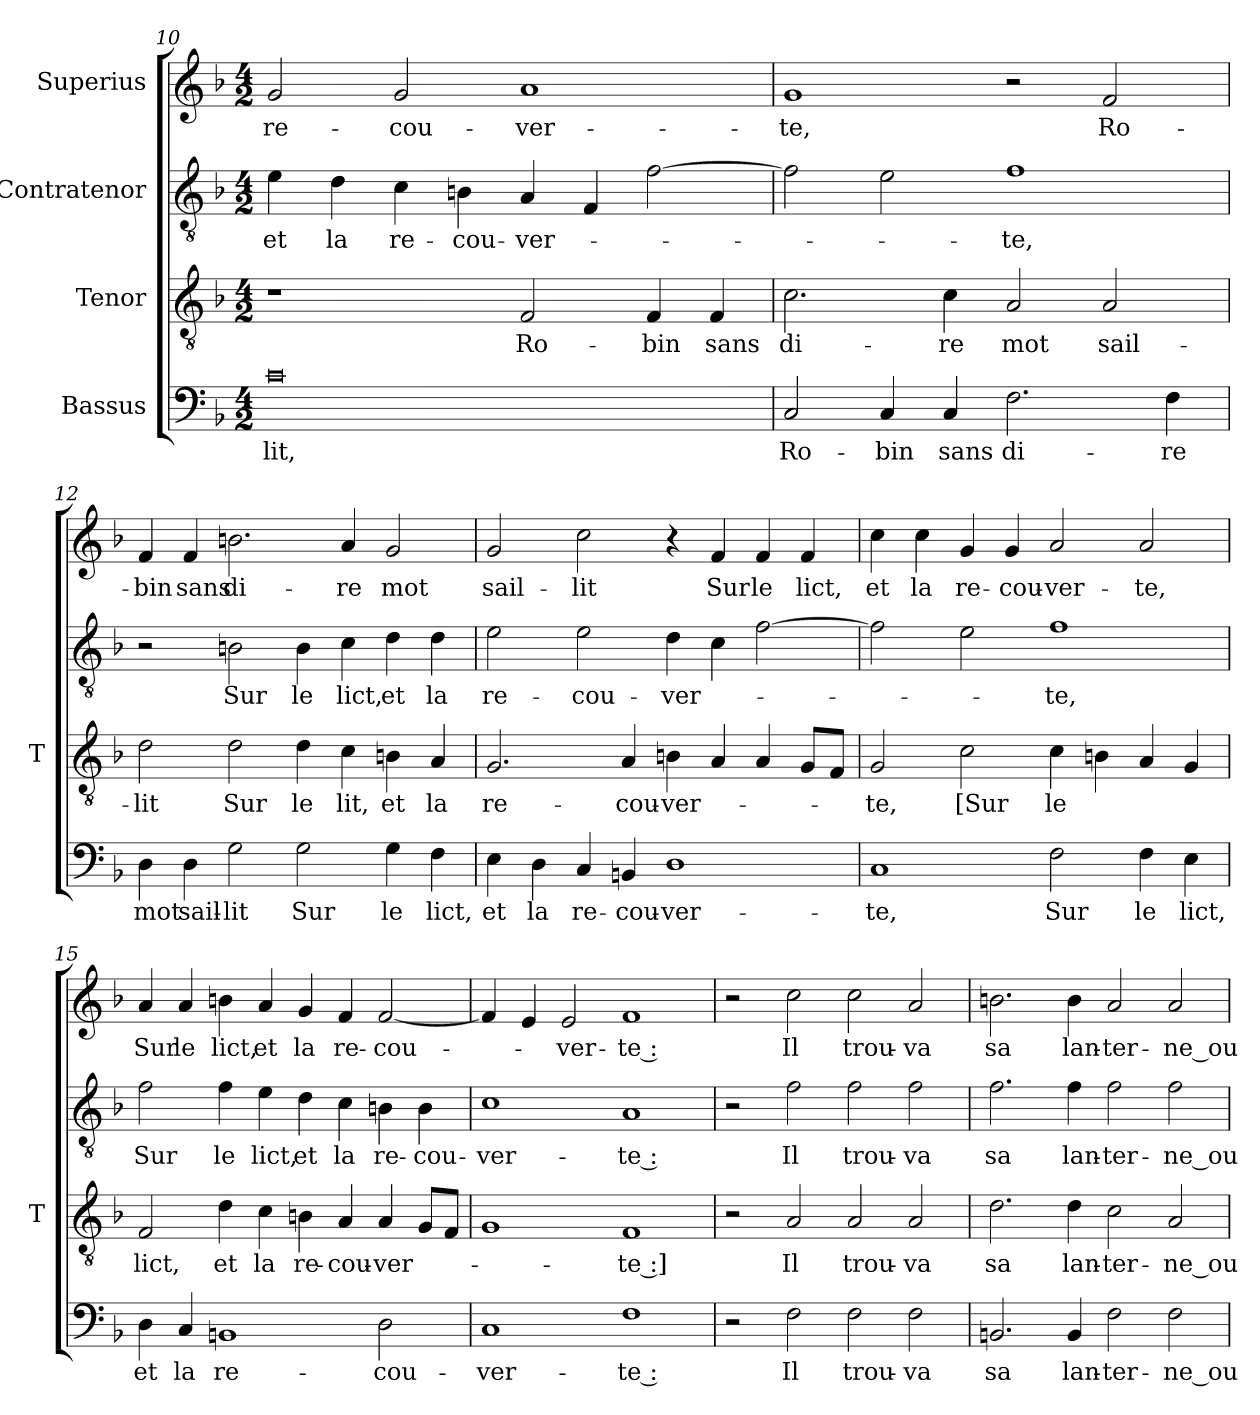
**kern	**text	**kern	**text	**kern	**text	**kern	**text
*part4	*part4	*part3	*part3	*part2	*part2	*part1	*part1
*staff4	*staff4	*staff3	*staff3	*staff2	*staff2	*staff1	*staff1
*I"Bassus	*	*I"Tenor	*	*I"Contratenor	*	*I"Superius	*
*	*	*I'T	*	*	*	*	*
*clefF4	*	*clefGv2	*	*clefGv2	*	*clefG2	*
*k[b-]	*	*k[b-]	*	*k[b-]	*	*k[b-]	*
*M4/2	*	*M4/2	*	*M4/2	*	*M4/2	*
=10	=10	=10	=10	=10	=10	=10	=10
0c	-lit,	1r	.	4e	-et	2g	re-
.	.	.	.	4d	-la	.	.
.	.	.	.	4c	re-	2g	cou-
.	.	.	.	4Bn	cou-	.	.
.	.	2F	Ro-	4A	ver-	1a	ver-
.	.	.	.	4F	.	.	.
.	.	4F	-bin	[2f	.	.	.
.	.	4F	-sans	.	.	.	.
=11	=11	=11	=11	=11	=11	=11	=11
2C	Ro-	2.c	di-	2f]	.	1g	-te,
4C	-bin	.	.	2e	.	.	.
4C	-sans	4c	-re	.	.	.	.
2.F	di-	2A	-mot	1f	-te,	2r	.
.	.	2A	sail-	.	.	2f	Ro-
4F	-re	.	.	.	.	.	.
=12	=12	=12	=12	=12	=12	=12	=12
4D	-mot	2d	-lit	2r	.	4f	-bin
4D	sail-	.	.	.	.	4f	-sans
2G	-lit	2d	-Sur	2Bn	-Sur	2.bn	di-
2G	-Sur	4d	-le	4B	-le	.	.
.	.	4c	-lit,	4c	-lict,	4a	-re
4G	-le	4Bn	-et	4d	-et	2g	-mot
4F	-lict,	4A	-la	4d	-la	.	.
=13	=13	=13	=13	=13	=13	=13	=13
4E	-et	2.G	re-	2e	re-	2g	sail-
4D	-la	.	.	.	.	.	.
4C	re-	.	.	2e	cou-	2cc	-lit
4BBn	cou-	4A	cou-	.	.	.	.
1D	ver-	4Bn	ver-	4d	ver-	4r	.
.	.	4A	.	4c	.	4f	-Sur
.	.	4A	.	[2f	.	4f	-le
.	.	8GL	.	.	.	4f	-lict,
.	.	8FJ	.	.	.	.	.
=14	=14	=14	=14	=14	=14	=14	=14
1C	-te,	2G	-te,	2f]	.	4cc	-et
.	.	.	.	.	.	4cc	-la
.	.	2c	-[Sur	2e	.	4g	re-
.	.	.	.	.	.	4g	cou-
2F	-Sur	4c	-le	1f	-te,	2a	ver-
.	.	4Bn	.	.	.	.	.
4F	-le	4A	.	.	.	2a	-te,
4E	-lict,	4G	.	.	.	.	.
=15	=15	=15	=15	=15	=15	=15	=15
4D	-et	2F	-lict,	2f	-Sur	4a	-Sur
4C	-la	.	.	.	.	4a	-le
1BBn	re-	4d	-et	4f	-le	4bn	-lict,
.	.	4c	-la	4e	-lict,	4a	-et
.	.	4Bn	re-	4d	-et	4g	-la
.	.	4A	cou-	4c	-la	4f	re-
2D	cou-	4A	ver-	4Bn	re-	[2f	cou-
.	.	8GL	.	4B	cou-	.	.
.	.	8FJ	.	.	.	.	.
=16	=16	=16	=16	=16	=16	=16	=16
1C	ver-	1G	.	1c	ver-	4f]	.
.	.	.	.	.	.	4e	.
.	.	.	.	.	.	2e	ver-
1F	-te :	1F	-te :]	1A	-te :	1f	-te :
=17	=17	=17	=17	=17	=17	=17	=17
2r	.	2r	.	2r	.	2r	.
2F	-Il	2A	-Il	2f	-Il	2cc	-Il
2F	trou-	2A	trou-	2f	trou-	2cc	trou-
2F	-va	2A	-va	2f	-va	2a	-va
=18	=18	=18	=18	=18	=18	=18	=18
2.BBn	-sa	2.d	-sa	2.f	-sa	2.bn	-sa
4BB	lan-	4d	lan-	4f	lan-	4b	lan-
2F	ter-	2c	ter-	2f	ter-	2a	ter-
2F	ne_ou-	2A	ne_ou-	2f	ne_ou-	2a	ne_ou-
=	=	=	=	=	=	=	=
*-	*-	*-	*-	*-	*-	*-	*-
